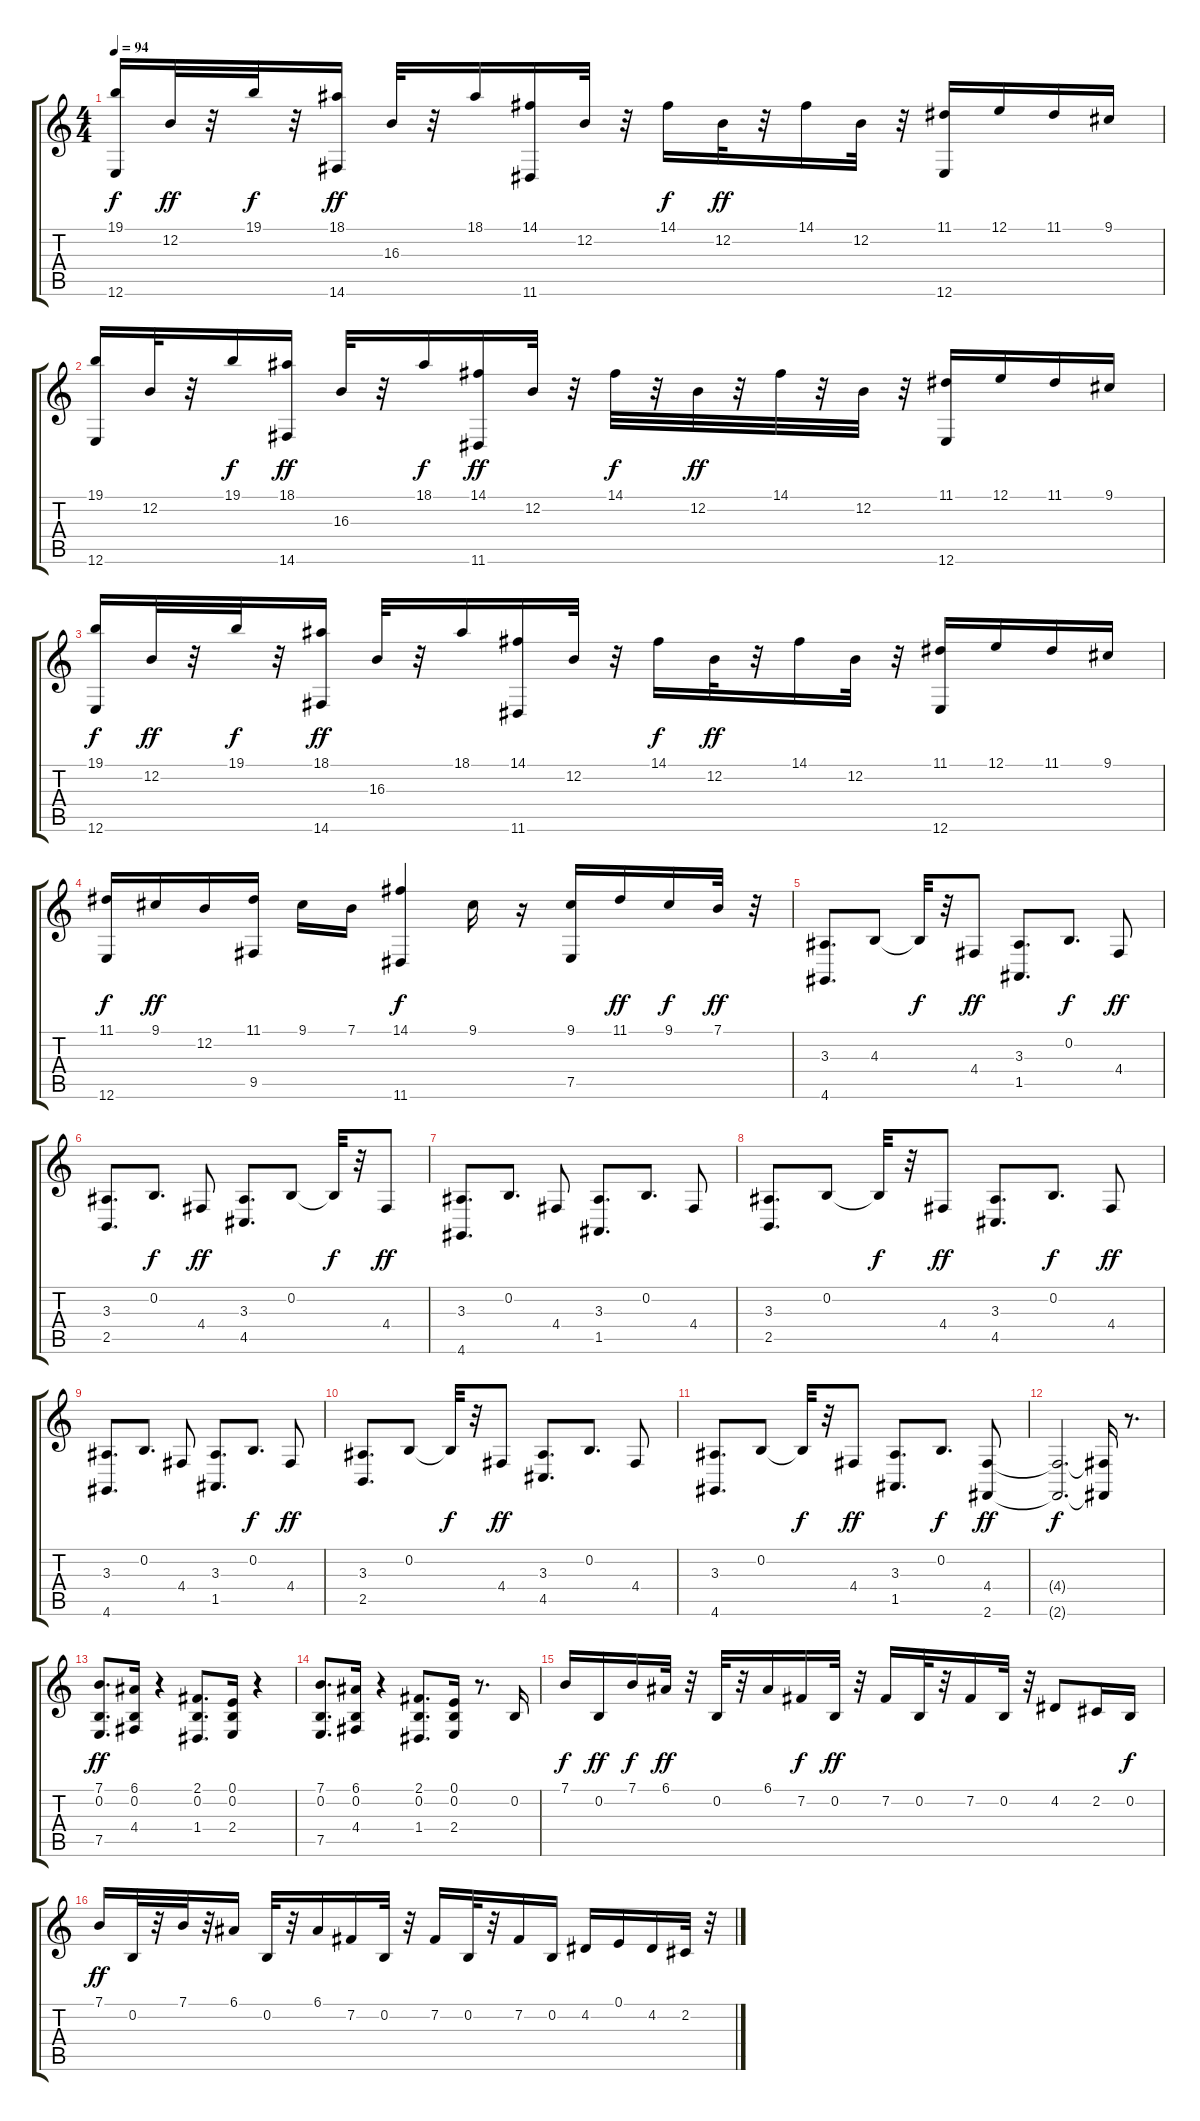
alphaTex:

\track "" {instrument acousticgrandpiano}
\staff {score tabs}
\tuning (E4 B3 G3 D3 A2 E2) {hide}
\ts (4 4)
\tempo 94
\clef g2
\ks c
(19.1 12.6).16{dy f} 12.2.32{dy ff} r.32 19.1.32{dy f} r.32 (18.1 14.6).16{dy ff} 16.3.32 r.32 18.1.16 (14.1 11.6).16 12.2.32 r.32 14.1.16{dy f} 12.2.32{dy ff} r.32 14.1.16 12.2.32 r.32 (11.1 12.6).16 12.1.16 11.1.16 9.1.16 |
(19.1 12.6).16 12.2.32 r.32 19.1.16{dy f} (18.1 14.6).16{dy ff} 16.3.32 r.32 18.1.16{dy f} (14.1 11.6).16{dy ff} 12.2.32 r.32 14.1.32{dy f} r.32 12.2.32{dy ff} r.32 14.1.32 r.32 12.2.32 r.32 (11.1 12.6).16 12.1.16 11.1.16 9.1.16 |
(19.1 12.6).16{dy f} 12.2.32{dy ff} r.32 19.1.32{dy f} r.32 (18.1 14.6).16{dy ff} 16.3.32 r.32 18.1.16 (14.1 11.6).16 12.2.32 r.32 14.1.16{dy f} 12.2.32{dy ff} r.32 14.1.16 12.2.32 r.32 (11.1 12.6).16 12.1.16 11.1.16 9.1.16 |
(11.1 12.6).16{dy f} 9.1.16{dy ff} 12.2.16 (11.1 9.5).16 9.1.16 7.1.16 (14.1 11.6).4{dy f} 9.1.16 r.16 (9.1 7.5).16 11.1.16{dy ff} 9.1.16{dy f} 7.1.32{dy ff} r.32 |
(3.3 4.6).8{d} 4.3.8 4.3{t}.32{dy f} r.32 4.4.8{dy ff} (3.3 1.5).8{d} 0.2.8{d dy f} 4.4.8{dy ff} |
(3.3 2.5).8{d} 0.2.8{d dy f} 4.4.8{dy ff} (3.3 4.5).8{d} 0.2.8 0.2{t}.32{dy f} r.32 4.4.8{dy ff} |
(3.3 4.6).8{d} 0.2.8{d} 4.4.8 (3.3 1.5).8{d} 0.2.8{d} 4.4.8 |
(3.3 2.5).8{d} 0.2.8 0.2{t}.32{dy f} r.32 4.4.8{dy ff} (3.3 4.5).8{d} 0.2.8{d dy f} 4.4.8{dy ff} |
(3.3 4.6).8{d} 0.2.8{d} 4.4.8 (3.3 1.5).8{d} 0.2.8{d dy f} 4.4.8{dy ff} |
(3.3 2.5).8{d} 0.2.8 0.2{t}.32{dy f} r.32 4.4.8{dy ff} (3.3 4.5).8{d} 0.2.8{d} 4.4.8 |
(3.3 4.6).8{d} 0.2.8 0.2{t}.32{dy f} r.32 4.4.8{dy ff} (3.3 1.5).8{d} 0.2.8{d dy f} (4.4 2.6).8{dy ff} |
(4.4{t} 2.6{t}).2{d dy f} (4.4{t} 2.6{t}).16 r.8{d} |
(7.1 0.2 7.5).8{d dy ff} (6.1 0.2 4.4).16 r.4 (2.1 0.2 1.4).8{d} (0.1 0.2 2.4).16 r.4 |
(7.1 0.2 7.5).8{d} (6.1 0.2 4.4).16 r.4 (2.1 0.2 1.4).8{d} (0.1 0.2 2.4).16 r.8{d} 0.2.16 |
7.1.16{dy f} 0.2.16{dy ff} 7.1.16{dy f} 6.1.32{dy ff} r.32 0.2.32 r.32 6.1.16 7.2.16{dy f} 0.2.32{dy ff} r.32 7.2.16 0.2.32 r.32 7.2.16 0.2.32 r.32 4.2.8 2.2.16 0.2.16{dy f} |
7.1.16{dy ff} 0.2.32 r.32 7.1.32 r.32 6.1.16 0.2.32 r.32 6.1.16 7.2.16 0.2.32 r.32 7.2.16 0.2.32 r.32 7.2.16 0.2.16 4.2.16 0.1.16 4.2.16 2.2.32 r.32
